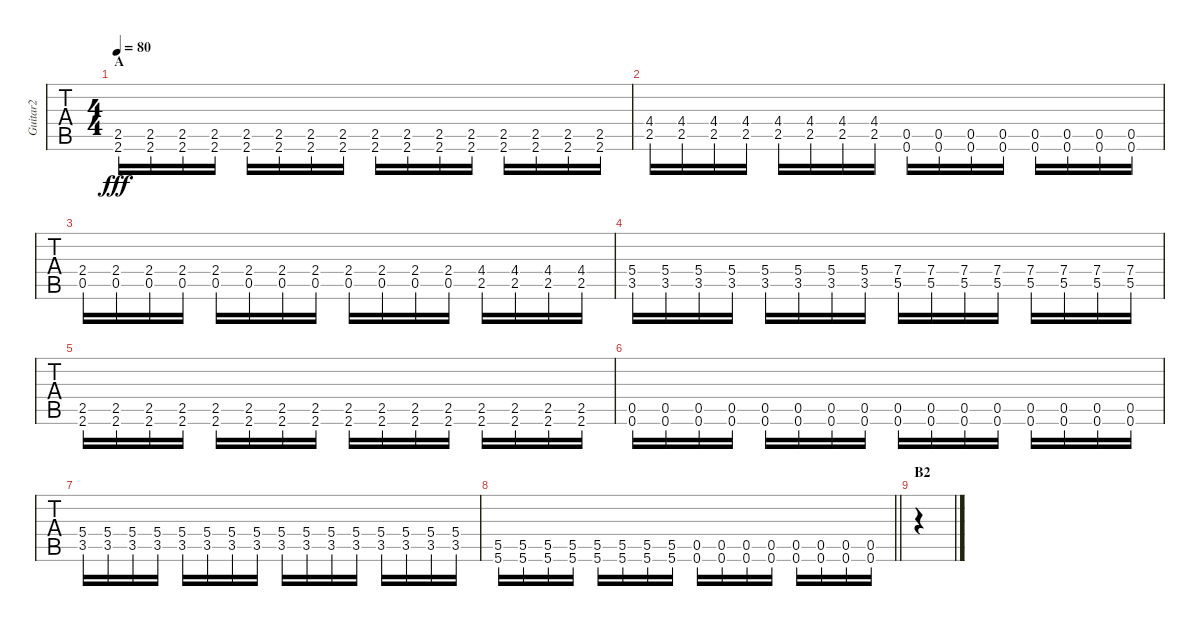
\track ("Guitar2" "Guitar2") {instrument distortionguitar}
\staff {tabs}
\tuning (E4 B3 G3 D3 A2 D2) {hide}
\ts (4 4)
\section ("" "A")
\tempo 80
\clef g2
\ks c
(2.5 2.6).16{dy fff} (2.5 2.6).16 (2.5 2.6).16 (2.5 2.6).16 (2.5 2.6).16 (2.5 2.6).16 (2.5 2.6).16 (2.5 2.6).16 (2.5 2.6).16 (2.5 2.6).16 (2.5 2.6).16 (2.5 2.6).16 (2.5 2.6).16 (2.5 2.6).16 (2.5 2.6).16 (2.5 2.6).16 |
(4.4 2.5).16 (4.4 2.5).16 (4.4 2.5).16 (4.4 2.5).16 (4.4 2.5).16 (4.4 2.5).16 (4.4 2.5).16 (4.4 2.5).16 (0.5 0.6).16 (0.5 0.6).16 (0.5 0.6).16 (0.5 0.6).16 (0.5 0.6).16 (0.5 0.6).16 (0.5 0.6).16 (0.5 0.6).16 |
(2.4 0.5).16 (2.4 0.5).16 (2.4 0.5).16 (2.4 0.5).16 (2.4 0.5).16 (2.4 0.5).16 (2.4 0.5).16 (2.4 0.5).16 (2.4 0.5).16 (2.4 0.5).16 (2.4 0.5).16 (2.4 0.5).16 (4.4 2.5).16 (4.4 2.5).16 (4.4 2.5).16 (4.4 2.5).16 |
(5.4 3.5).16 (5.4 3.5).16 (5.4 3.5).16 (5.4 3.5).16 (5.4 3.5).16 (5.4 3.5).16 (5.4 3.5).16 (5.4 3.5).16 (7.4 5.5).16 (7.4 5.5).16 (7.4 5.5).16 (7.4 5.5).16 (7.4 5.5).16 (7.4 5.5).16 (7.4 5.5).16 (7.4 5.5).16 |
(2.5 2.6).16 (2.5 2.6).16 (2.5 2.6).16 (2.5 2.6).16 (2.5 2.6).16 (2.5 2.6).16 (2.5 2.6).16 (2.5 2.6).16 (2.5 2.6).16 (2.5 2.6).16 (2.5 2.6).16 (2.5 2.6).16 (2.5 2.6).16 (2.5 2.6).16 (2.5 2.6).16 (2.5 2.6).16 |
(0.5 0.6).16 (0.5 0.6).16 (0.5 0.6).16 (0.5 0.6).16 (0.5 0.6).16 (0.5 0.6).16 (0.5 0.6).16 (0.5 0.6).16 (0.5 0.6).16 (0.5 0.6).16 (0.5 0.6).16 (0.5 0.6).16 (0.5 0.6).16 (0.5 0.6).16 (0.5 0.6).16 (0.5 0.6).16 |
(5.4 3.5).16 (5.4 3.5).16 (5.4 3.5).16 (5.4 3.5).16 (5.4 3.5).16 (5.4 3.5).16 (5.4 3.5).16 (5.4 3.5).16 (5.4 3.5).16 (5.4 3.5).16 (5.4 3.5).16 (5.4 3.5).16 (5.4 3.5).16 (5.4 3.5).16 (5.4 3.5).16 (5.4 3.5).16 |
\barLineRight lightlight
(5.5 5.6).16 (5.5 5.6).16 (5.5 5.6).16 (5.5 5.6).16 (5.5 5.6).16 (5.5 5.6).16 (5.5 5.6).16 (5.5 5.6).16 (0.5 0.6).16 (0.5 0.6).16 (0.5 0.6).16 (0.5 0.6).16 (0.5 0.6).16 (0.5 0.6).16 (0.5 0.6).16 (0.5 0.6).16 |
\section ("" "B2")
